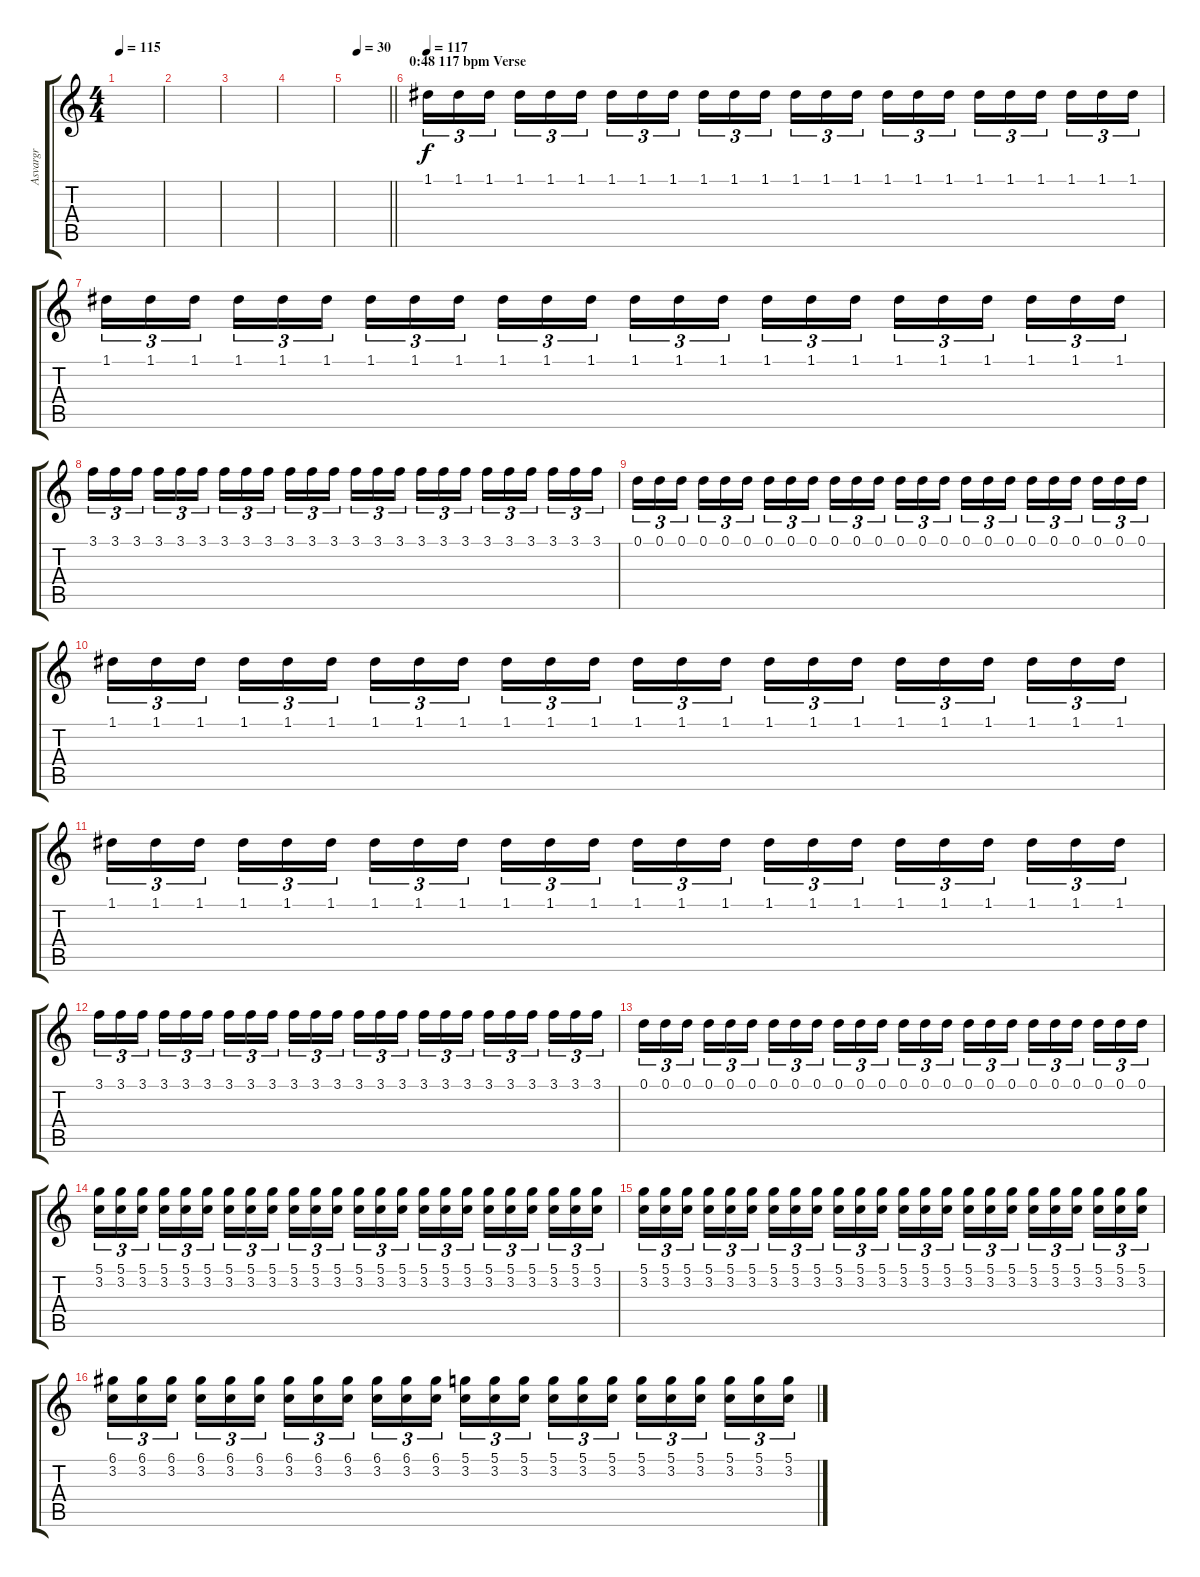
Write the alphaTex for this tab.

\track ("Asvargr" "Asvargr") {instrument overdrivenguitar}
\staff {score tabs}
\tuning (D4 A3 F3 C3 G2 D2) {hide}
\ts (4 4)
\tempo 115
\clef g2
\ks c
|
|
|
|
\tempo (30 0.25)
\barLineRight lightlight
|
\section ("" "0:48 117 bpm Verse")
\tempo 117
1.1.16{tu (3 2)} 1.1.16{tu (3 2)} 1.1.16{tu (3 2) beam splitsecondary} 1.1.16{tu (3 2)} 1.1.16{tu (3 2)} 1.1.16{tu (3 2)} 1.1.16{tu (3 2)} 1.1.16{tu (3 2)} 1.1.16{tu (3 2) beam splitsecondary} 1.1.16{tu (3 2)} 1.1.16{tu (3 2)} 1.1.16{tu (3 2)} 1.1.16{tu (3 2)} 1.1.16{tu (3 2)} 1.1.16{tu (3 2) beam splitsecondary} 1.1.16{tu (3 2)} 1.1.16{tu (3 2)} 1.1.16{tu (3 2)} 1.1.16{tu (3 2)} 1.1.16{tu (3 2)} 1.1.16{tu (3 2) beam splitsecondary} 1.1.16{tu (3 2)} 1.1.16{tu (3 2)} 1.1.16{tu (3 2)} |
1.1.16{tu (3 2)} 1.1.16{tu (3 2)} 1.1.16{tu (3 2) beam splitsecondary} 1.1.16{tu (3 2)} 1.1.16{tu (3 2)} 1.1.16{tu (3 2)} 1.1.16{tu (3 2)} 1.1.16{tu (3 2)} 1.1.16{tu (3 2) beam splitsecondary} 1.1.16{tu (3 2)} 1.1.16{tu (3 2)} 1.1.16{tu (3 2)} 1.1.16{tu (3 2)} 1.1.16{tu (3 2)} 1.1.16{tu (3 2) beam splitsecondary} 1.1.16{tu (3 2)} 1.1.16{tu (3 2)} 1.1.16{tu (3 2)} 1.1.16{tu (3 2)} 1.1.16{tu (3 2)} 1.1.16{tu (3 2) beam splitsecondary} 1.1.16{tu (3 2)} 1.1.16{tu (3 2)} 1.1.16{tu (3 2)} |
3.1.16{tu (3 2)} 3.1.16{tu (3 2)} 3.1.16{tu (3 2) beam splitsecondary} 3.1.16{tu (3 2)} 3.1.16{tu (3 2)} 3.1.16{tu (3 2)} 3.1.16{tu (3 2)} 3.1.16{tu (3 2)} 3.1.16{tu (3 2) beam splitsecondary} 3.1.16{tu (3 2)} 3.1.16{tu (3 2)} 3.1.16{tu (3 2)} 3.1.16{tu (3 2)} 3.1.16{tu (3 2)} 3.1.16{tu (3 2) beam splitsecondary} 3.1.16{tu (3 2)} 3.1.16{tu (3 2)} 3.1.16{tu (3 2)} 3.1.16{tu (3 2)} 3.1.16{tu (3 2)} 3.1.16{tu (3 2) beam splitsecondary} 3.1.16{tu (3 2)} 3.1.16{tu (3 2)} 3.1.16{tu (3 2)} |
0.1.16{tu (3 2)} 0.1.16{tu (3 2)} 0.1.16{tu (3 2) beam splitsecondary} 0.1.16{tu (3 2)} 0.1.16{tu (3 2)} 0.1.16{tu (3 2)} 0.1.16{tu (3 2)} 0.1.16{tu (3 2)} 0.1.16{tu (3 2) beam splitsecondary} 0.1.16{tu (3 2)} 0.1.16{tu (3 2)} 0.1.16{tu (3 2)} 0.1.16{tu (3 2)} 0.1.16{tu (3 2)} 0.1.16{tu (3 2) beam splitsecondary} 0.1.16{tu (3 2)} 0.1.16{tu (3 2)} 0.1.16{tu (3 2)} 0.1.16{tu (3 2)} 0.1.16{tu (3 2)} 0.1.16{tu (3 2) beam splitsecondary} 0.1.16{tu (3 2)} 0.1.16{tu (3 2)} 0.1.16{tu (3 2)} |
1.1.16{tu (3 2)} 1.1.16{tu (3 2)} 1.1.16{tu (3 2) beam splitsecondary} 1.1.16{tu (3 2)} 1.1.16{tu (3 2)} 1.1.16{tu (3 2)} 1.1.16{tu (3 2)} 1.1.16{tu (3 2)} 1.1.16{tu (3 2) beam splitsecondary} 1.1.16{tu (3 2)} 1.1.16{tu (3 2)} 1.1.16{tu (3 2)} 1.1.16{tu (3 2)} 1.1.16{tu (3 2)} 1.1.16{tu (3 2) beam splitsecondary} 1.1.16{tu (3 2)} 1.1.16{tu (3 2)} 1.1.16{tu (3 2)} 1.1.16{tu (3 2)} 1.1.16{tu (3 2)} 1.1.16{tu (3 2) beam splitsecondary} 1.1.16{tu (3 2)} 1.1.16{tu (3 2)} 1.1.16{tu (3 2)} |
1.1.16{tu (3 2)} 1.1.16{tu (3 2)} 1.1.16{tu (3 2) beam splitsecondary} 1.1.16{tu (3 2)} 1.1.16{tu (3 2)} 1.1.16{tu (3 2)} 1.1.16{tu (3 2)} 1.1.16{tu (3 2)} 1.1.16{tu (3 2) beam splitsecondary} 1.1.16{tu (3 2)} 1.1.16{tu (3 2)} 1.1.16{tu (3 2)} 1.1.16{tu (3 2)} 1.1.16{tu (3 2)} 1.1.16{tu (3 2) beam splitsecondary} 1.1.16{tu (3 2)} 1.1.16{tu (3 2)} 1.1.16{tu (3 2)} 1.1.16{tu (3 2)} 1.1.16{tu (3 2)} 1.1.16{tu (3 2) beam splitsecondary} 1.1.16{tu (3 2)} 1.1.16{tu (3 2)} 1.1.16{tu (3 2)} |
3.1.16{tu (3 2)} 3.1.16{tu (3 2)} 3.1.16{tu (3 2) beam splitsecondary} 3.1.16{tu (3 2)} 3.1.16{tu (3 2)} 3.1.16{tu (3 2)} 3.1.16{tu (3 2)} 3.1.16{tu (3 2)} 3.1.16{tu (3 2) beam splitsecondary} 3.1.16{tu (3 2)} 3.1.16{tu (3 2)} 3.1.16{tu (3 2)} 3.1.16{tu (3 2)} 3.1.16{tu (3 2)} 3.1.16{tu (3 2) beam splitsecondary} 3.1.16{tu (3 2)} 3.1.16{tu (3 2)} 3.1.16{tu (3 2)} 3.1.16{tu (3 2)} 3.1.16{tu (3 2)} 3.1.16{tu (3 2) beam splitsecondary} 3.1.16{tu (3 2)} 3.1.16{tu (3 2)} 3.1.16{tu (3 2)} |
0.1.16{tu (3 2)} 0.1.16{tu (3 2)} 0.1.16{tu (3 2) beam splitsecondary} 0.1.16{tu (3 2)} 0.1.16{tu (3 2)} 0.1.16{tu (3 2)} 0.1.16{tu (3 2)} 0.1.16{tu (3 2)} 0.1.16{tu (3 2) beam splitsecondary} 0.1.16{tu (3 2)} 0.1.16{tu (3 2)} 0.1.16{tu (3 2)} 0.1.16{tu (3 2)} 0.1.16{tu (3 2)} 0.1.16{tu (3 2) beam splitsecondary} 0.1.16{tu (3 2)} 0.1.16{tu (3 2)} 0.1.16{tu (3 2)} 0.1.16{tu (3 2)} 0.1.16{tu (3 2)} 0.1.16{tu (3 2) beam splitsecondary} 0.1.16{tu (3 2)} 0.1.16{tu (3 2)} 0.1.16{tu (3 2)} |
(5.1 3.2).16{tu (3 2)} (5.1 3.2).16{tu (3 2)} (5.1 3.2).16{tu (3 2) beam splitsecondary} (5.1 3.2).16{tu (3 2)} (5.1 3.2).16{tu (3 2)} (5.1 3.2).16{tu (3 2)} (5.1 3.2).16{tu (3 2)} (5.1 3.2).16{tu (3 2)} (5.1 3.2).16{tu (3 2) beam splitsecondary} (5.1 3.2).16{tu (3 2)} (5.1 3.2).16{tu (3 2)} (5.1 3.2).16{tu (3 2)} (5.1 3.2).16{tu (3 2)} (5.1 3.2).16{tu (3 2)} (5.1 3.2).16{tu (3 2) beam splitsecondary} (5.1 3.2).16{tu (3 2)} (5.1 3.2).16{tu (3 2)} (5.1 3.2).16{tu (3 2)} (5.1 3.2).16{tu (3 2)} (5.1 3.2).16{tu (3 2)} (5.1 3.2).16{tu (3 2) beam splitsecondary} (5.1 3.2).16{tu (3 2)} (5.1 3.2).16{tu (3 2)} (5.1 3.2).16{tu (3 2)} |
(5.1 3.2).16{tu (3 2)} (5.1 3.2).16{tu (3 2)} (5.1 3.2).16{tu (3 2) beam splitsecondary} (5.1 3.2).16{tu (3 2)} (5.1 3.2).16{tu (3 2)} (5.1 3.2).16{tu (3 2)} (5.1 3.2).16{tu (3 2)} (5.1 3.2).16{tu (3 2)} (5.1 3.2).16{tu (3 2) beam splitsecondary} (5.1 3.2).16{tu (3 2)} (5.1 3.2).16{tu (3 2)} (5.1 3.2).16{tu (3 2)} (5.1 3.2).16{tu (3 2)} (5.1 3.2).16{tu (3 2)} (5.1 3.2).16{tu (3 2) beam splitsecondary} (5.1 3.2).16{tu (3 2)} (5.1 3.2).16{tu (3 2)} (5.1 3.2).16{tu (3 2)} (5.1 3.2).16{tu (3 2)} (5.1 3.2).16{tu (3 2)} (5.1 3.2).16{tu (3 2) beam splitsecondary} (5.1 3.2).16{tu (3 2)} (5.1 3.2).16{tu (3 2)} (5.1 3.2).16{tu (3 2)} |
(6.1 3.2).16{tu (3 2)} (6.1 3.2).16{tu (3 2)} (6.1 3.2).16{tu (3 2) beam splitsecondary} (6.1 3.2).16{tu (3 2)} (6.1 3.2).16{tu (3 2)} (6.1 3.2).16{tu (3 2)} (6.1 3.2).16{tu (3 2)} (6.1 3.2).16{tu (3 2)} (6.1 3.2).16{tu (3 2) beam splitsecondary} (6.1 3.2).16{tu (3 2)} (6.1 3.2).16{tu (3 2)} (6.1 3.2).16{tu (3 2)} (5.1 3.2).16{tu (3 2)} (5.1 3.2).16{tu (3 2)} (5.1 3.2).16{tu (3 2) beam splitsecondary} (5.1 3.2).16{tu (3 2)} (5.1 3.2).16{tu (3 2)} (5.1 3.2).16{tu (3 2)} (5.1 3.2).16{tu (3 2)} (5.1 3.2).16{tu (3 2)} (5.1 3.2).16{tu (3 2) beam splitsecondary} (5.1 3.2).16{tu (3 2)} (5.1 3.2).16{tu (3 2)} (5.1 3.2).16{tu (3 2)}
